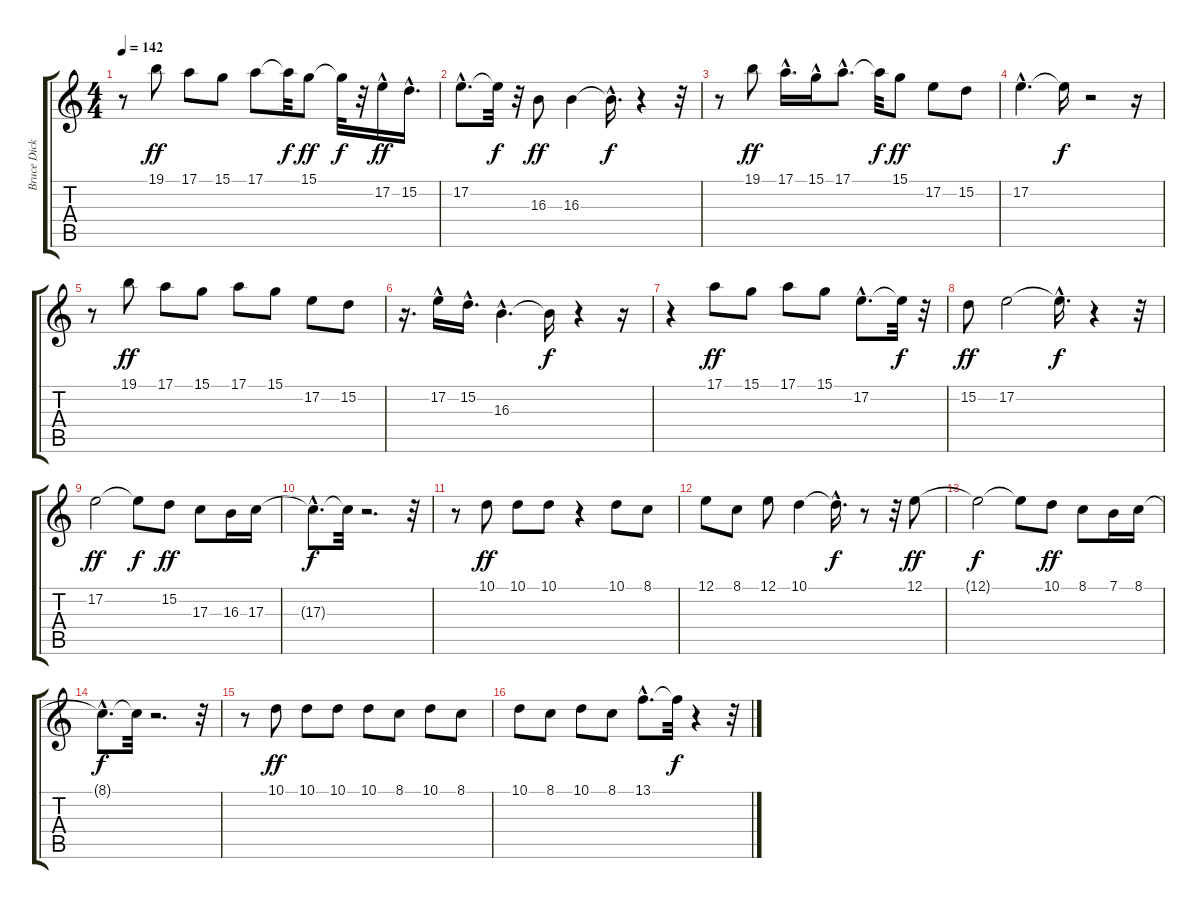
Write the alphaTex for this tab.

\track ("Bruce Dickinson" "Bruce Dick") {instrument choiraahs}
\staff {score tabs}
\tuning (E4 B3 G3 D3 A2 E2) {hide}
\ts (4 4)
\tempo 142
\clef g2
\ks c
r.8{dy f} 19.1.8{dy ff} 17.1.8 15.1.8 17.1.8 17.1{t}.32{dy f} 15.1.8{dy ff} 15.1{t}.32{dy f} r.32 17.2{hac}.16{dy ff} 15.2{hac}.16{d} |
17.2{hac}.8{d} 17.2{t}.32{dy f} r.32 16.3.8{dy ff} 16.3.4 16.3{hac t}.16{d dy f} r.4 r.32 |
r.8 19.1.8{dy ff} 17.1{hac}.16{d} 15.1{hac}.16 17.1{hac}.8{d} 17.1{t}.32{dy f} 15.1.8{dy ff} 17.2.8 15.2.8 |
17.2{hac}.4{d} 17.2{t}.16{dy f} r.2 r.16 |
r.8 19.1.8{dy ff} 17.1.8 15.1.8 17.1.8 15.1.8 17.2.8 15.2.8 |
r.16{d} 17.2{hac}.16 15.2{hac}.16{d} 16.3{hac}.4{d} 16.3{t}.16{dy f} r.4 r.16 |
r.4 17.1.8{dy ff} 15.1.8 17.1.8 15.1.8 17.2{hac}.8{d} 17.2{t}.32{dy f} r.32 |
15.2.8{dy ff} 17.2.2 17.2{hac t}.16{d dy f} r.4 r.32 |
17.2.2{dy ff} 17.2{t}.8{dy f} 15.2.8{dy ff} 17.3.8 16.3.16 17.3.16 |
17.3{hac t}.8{d dy f} 17.3{t}.32 r.2{d} r.32 |
r.8 10.1.8{dy ff} 10.1.8 10.1.8 r.4 10.1.8 8.1.8 |
12.1.8 8.1.8 12.1.8 10.1.4 10.1{hac t}.16{d dy f} r.8 r.32 12.1.8{dy ff} |
12.1{t}.2{dy f} 12.1{t}.8 10.1.8{dy ff} 8.1.8 7.1.16 8.1.16 |
8.1{hac t}.8{d dy f} 8.1{t}.32 r.2{d} r.32 |
r.8 10.1.8{dy ff} 10.1.8 10.1.8 10.1.8 8.1.8 10.1.8 8.1.8 |
10.1.8 8.1.8 10.1.8 8.1.8 13.1{hac}.8{d} 13.1{t}.32{dy f} r.4 r.32
